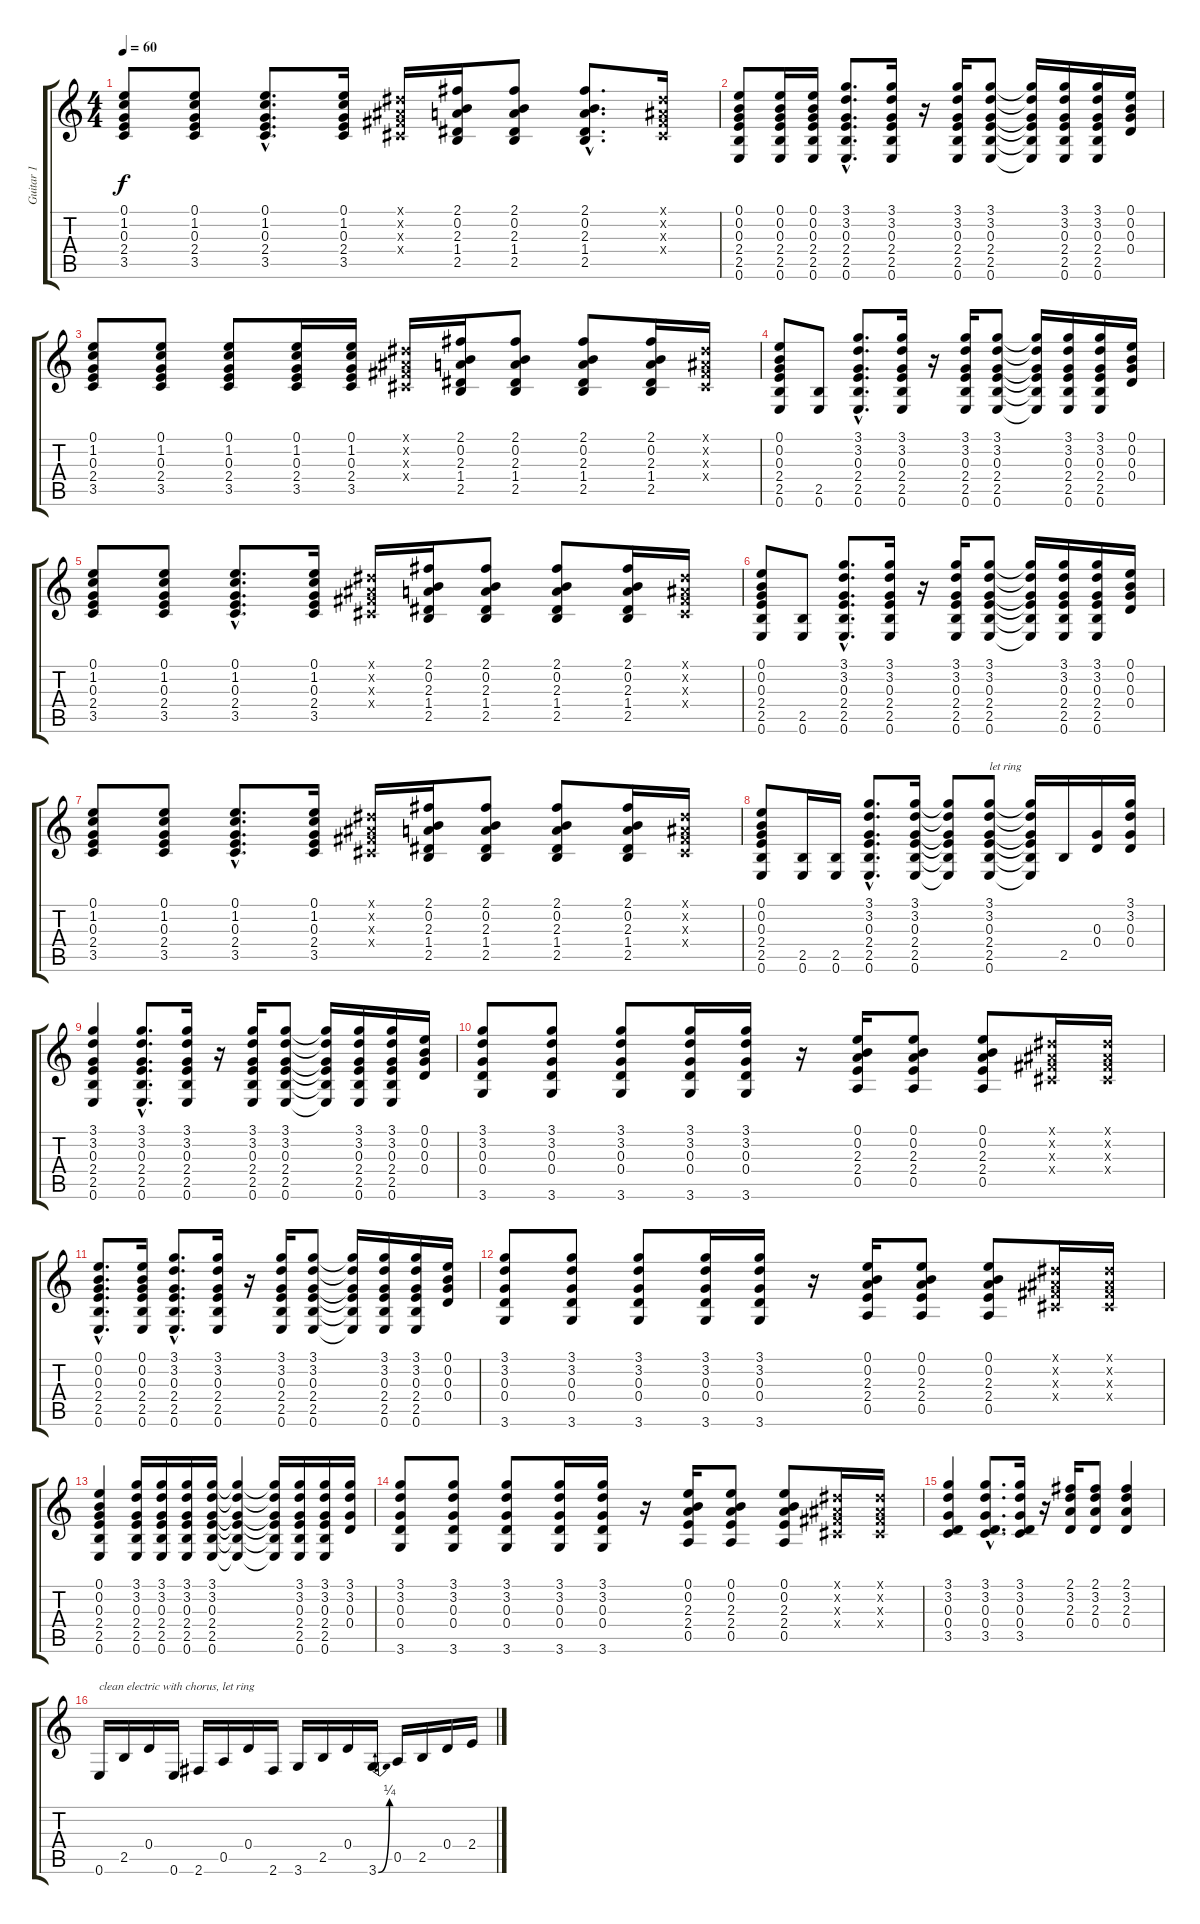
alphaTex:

\track ("Guitar 1" "Guitar 1") {instrument acousticguitarsteel}
\staff {score tabs}
\tuning (E4 B3 G3 D3 A2 E2) {hide}
\ts (4 4)
\tempo 60
\clef g2
\ks c
(0.1 1.2 0.3 2.4 3.5).8{dy f} (0.1 1.2 0.3 2.4 3.5).8 (0.1{hac} 1.2{hac} 0.3{hac} 2.4{hac} 3.5{hac}).8{d} (0.1 1.2 0.3 2.4 3.5).16 (-1.1{x} -1.2{x} -1.3{x} -1.4{x}).16 (2.1 0.2 2.3 1.4 2.5).16 (2.1 0.2 2.3 1.4 2.5).8 (2.1{hac} 0.2{hac} 2.3{hac} 1.4{hac} 2.5{hac}).8{d} (-1.1{x} -1.2{x} -1.3{x} -1.4{x}).16 |
(0.1 0.2 0.3 2.4 2.5 0.6).8 (0.1 0.2 0.3 2.4 2.5 0.6).16 (0.1 0.2 0.3 2.4 2.5 0.6).16 (3.1{hac} 3.2{hac} 0.3{hac} 2.4{hac} 2.5{hac} 0.6{hac}).8{d} (3.1 3.2 0.3 2.4 2.5 0.6).16 r.16 (3.1 3.2 0.3 2.4 2.5 0.6).16 (3.1 3.2 0.3 2.4 2.5 0.6).8 (3.1{t} 3.2{t} 0.3{t} 2.4{t} 2.5{t} 0.6{t}).16 (3.1 3.2 0.3 2.4 2.5 0.6).16 (3.1 3.2 0.3 2.4 2.5 0.6).16 (0.1 0.2 0.3 0.4).16 |
(0.1 1.2 0.3 2.4 3.5).8 (0.1 1.2 0.3 2.4 3.5).8 (0.1 1.2 0.3 2.4 3.5).8 (0.1 1.2 0.3 2.4 3.5).16 (0.1 1.2 0.3 2.4 3.5).16 (-1.1{x} -1.2{x} -1.3{x} -1.4{x}).16 (2.1 0.2 2.3 1.4 2.5).16 (2.1 0.2 2.3 1.4 2.5).8 (2.1 0.2 2.3 1.4 2.5).8 (2.1 0.2 2.3 1.4 2.5).16 (-1.1{x} -1.2{x} -1.3{x} -1.4{x}).16 |
(0.1 0.2 0.3 2.4 2.5 0.6).8 (2.5 0.6).8 (3.1{hac} 3.2{hac} 0.3{hac} 2.4{hac} 2.5{hac} 0.6{hac}).8{d} (3.1 3.2 0.3 2.4 2.5 0.6).16 r.16 (3.1 3.2 0.3 2.4 2.5 0.6).16 (3.1 3.2 0.3 2.4 2.5 0.6).8 (3.1{t} 3.2{t} 0.3{t} 2.4{t} 2.5{t} 0.6{t}).16 (3.1 3.2 0.3 2.4 2.5 0.6).16 (3.1 3.2 0.3 2.4 2.5 0.6).16 (0.1 0.2 0.3 0.4).16 |
(0.1 1.2 0.3 2.4 3.5).8 (0.1 1.2 0.3 2.4 3.5).8 (0.1{hac} 1.2{hac} 0.3{hac} 2.4{hac} 3.5{hac}).8{d} (0.1 1.2 0.3 2.4 3.5).16 (-1.1{x} -1.2{x} -1.3{x} -1.4{x}).16 (2.1 0.2 2.3 1.4 2.5).16 (2.1 0.2 2.3 1.4 2.5).8 (2.1 0.2 2.3 1.4 2.5).8 (2.1 0.2 2.3 1.4 2.5).16 (-1.1{x} -1.2{x} -1.3{x} -1.4{x}).16 |
(0.1 0.2 0.3 2.4 2.5 0.6).8 (2.5 0.6).8 (3.1{hac} 3.2{hac} 0.3{hac} 2.4{hac} 2.5{hac} 0.6{hac}).8{d} (3.1 3.2 0.3 2.4 2.5 0.6).16 r.16 (3.1 3.2 0.3 2.4 2.5 0.6).16 (3.1 3.2 0.3 2.4 2.5 0.6).8 (3.1{t} 3.2{t} 0.3{t} 2.4{t} 2.5{t} 0.6{t}).16 (3.1 3.2 0.3 2.4 2.5 0.6).16 (3.1 3.2 0.3 2.4 2.5 0.6).16 (0.1 0.2 0.3 0.4).16 |
(0.1 1.2 0.3 2.4 3.5).8 (0.1 1.2 0.3 2.4 3.5).8 (0.1{hac} 1.2{hac} 0.3{hac} 2.4{hac} 3.5{hac}).8{d} (0.1 1.2 0.3 2.4 3.5).16 (-1.1{x} -1.2{x} -1.3{x} -1.4{x}).16 (2.1 0.2 2.3 1.4 2.5).16 (2.1 0.2 2.3 1.4 2.5).8 (2.1 0.2 2.3 1.4 2.5).8 (2.1 0.2 2.3 1.4 2.5).16 (-1.1{x} -1.2{x} -1.3{x} -1.4{x}).16 |
(0.1 0.2 0.3 2.4 2.5 0.6).8 (2.5 0.6).16 (2.5 0.6).16 (3.1{hac} 3.2{hac} 0.3{hac} 2.4{hac} 2.5{hac} 0.6{hac}).8{d} (3.1 3.2 0.3 2.4 2.5 0.6).16 (3.1{t} 3.2{t} 0.3{t} 2.4{t} 2.5{t} 0.6{t}).8 (3.1 3.2 0.3 2.4 2.5 0.6).8{txt "let ring"} (3.1{t} 3.2{t} 0.3{t} 2.4{t} 2.5{t} 0.6{t}).16 2.5.16 (0.3 0.4).16 (3.1 3.2 0.3 0.4).16 |
(3.1 3.2 0.3 2.4 2.5 0.6).4 (3.1{hac} 3.2{hac} 0.3{hac} 2.4{hac} 2.5{hac} 0.6{hac}).8{d} (3.1 3.2 0.3 2.4 2.5 0.6).16 r.16 (3.1 3.2 0.3 2.4 2.5 0.6).16 (3.1 3.2 0.3 2.4 2.5 0.6).8 (3.1{t} 3.2{t} 0.3{t} 2.4{t} 2.5{t} 0.6{t}).16 (3.1 3.2 0.3 2.4 2.5 0.6).16 (3.1 3.2 0.3 2.4 2.5 0.6).16 (0.1 0.2 0.3 0.4).16 |
(3.1 3.2 0.3 0.4 3.6).8 (3.1 3.2 0.3 0.4 3.6).8 (3.1 3.2 0.3 0.4 3.6).8 (3.1 3.2 0.3 0.4 3.6).16 (3.1 3.2 0.3 0.4 3.6).16 r.16 (0.1 0.2 2.3 2.4 0.5).16 (0.1 0.2 2.3 2.4 0.5).8 (0.1 0.2 2.3 2.4 0.5).8 (-1.1{x} -1.2{x} -1.3{x} -1.4{x}).16 (-1.1{x} -1.2{x} -1.3{x} -1.4{x}).16 |
(0.1{hac} 0.2{hac} 0.3{hac} 2.4{hac} 2.5{hac} 0.6{hac}).8{d} (0.1 0.2 0.3 2.4 2.5 0.6).16 (3.1{hac} 3.2{hac} 0.3{hac} 2.4{hac} 2.5{hac} 0.6{hac}).8{d} (3.1 3.2 0.3 2.4 2.5 0.6).16 r.16 (3.1 3.2 0.3 2.4 2.5 0.6).16 (3.1 3.2 0.3 2.4 2.5 0.6).8 (3.1{t} 3.2{t} 0.3{t} 2.4{t} 2.5{t} 0.6{t}).16 (3.1 3.2 0.3 2.4 2.5 0.6).16 (3.1 3.2 0.3 2.4 2.5 0.6).16 (0.1 0.2 0.3 0.4).16 |
(3.1 3.2 0.3 0.4 3.6).8 (3.1 3.2 0.3 0.4 3.6).8 (3.1 3.2 0.3 0.4 3.6).8 (3.1 3.2 0.3 0.4 3.6).16 (3.1 3.2 0.3 0.4 3.6).16 r.16 (0.1 0.2 2.3 2.4 0.5).16 (0.1 0.2 2.3 2.4 0.5).8 (0.1 0.2 2.3 2.4 0.5).8 (-1.1{x} -1.2{x} -1.3{x} -1.4{x}).16 (-1.1{x} -1.2{x} -1.3{x} -1.4{x}).16 |
(0.1 0.2 0.3 2.4 2.5 0.6).4 (3.1 3.2 0.3 2.4 2.5 0.6).16 (3.1 3.2 0.3 2.4 2.5 0.6).16 (3.1 3.2 0.3 2.4 2.5 0.6).16 (3.1 3.2 0.3 2.4 2.5 0.6).16 (3.1{t} 3.2{t} 0.3{t} 2.4{t} 2.5{t} 0.6{t}).4 (3.1{t} 3.2{t} 0.3{t} 2.4{t} 2.5{t} 0.6{t}).16 (3.1 3.2 0.3 2.4 2.5 0.6).16 (3.1 3.2 0.3 2.4 2.5 0.6).16 (3.1 3.2 0.3 0.4).16 |
(3.1 3.2 0.3 0.4 3.6).8 (3.1 3.2 0.3 0.4 3.6).8 (3.1 3.2 0.3 0.4 3.6).8 (3.1 3.2 0.3 0.4 3.6).16 (3.1 3.2 0.3 0.4 3.6).16 r.16 (0.1 0.2 2.3 2.4 0.5).16 (0.1 0.2 2.3 2.4 0.5).8 (0.1 0.2 2.3 2.4 0.5).8 (-1.1{x} -1.2{x} -1.3{x} -1.4{x}).16 (-1.1{x} -1.2{x} -1.3{x} -1.4{x}).16 |
(3.1 3.2 0.3 0.4 3.5).4 (3.1{hac} 3.2{hac} 0.3{hac} 0.4{hac} 3.5{hac}).8{d} (3.1 3.2 0.3 0.4 3.5).16 r.16 (2.1 3.2 2.3 0.4).16 (2.1 3.2 2.3 0.4).8 (2.1 3.2 2.3 0.4).4 |
0.6.16{txt "clean electric with chorus, let ring" instrument electricguitarclean} 2.5.16 0.4.16 0.6.16 2.6.16 0.5.16 0.4.16 2.6.16 3.6.16 2.5.16 0.4.16 3.6{be (bend 0 0 60 1)}.16 0.5.16 2.5.16 0.4.16 2.4.16
